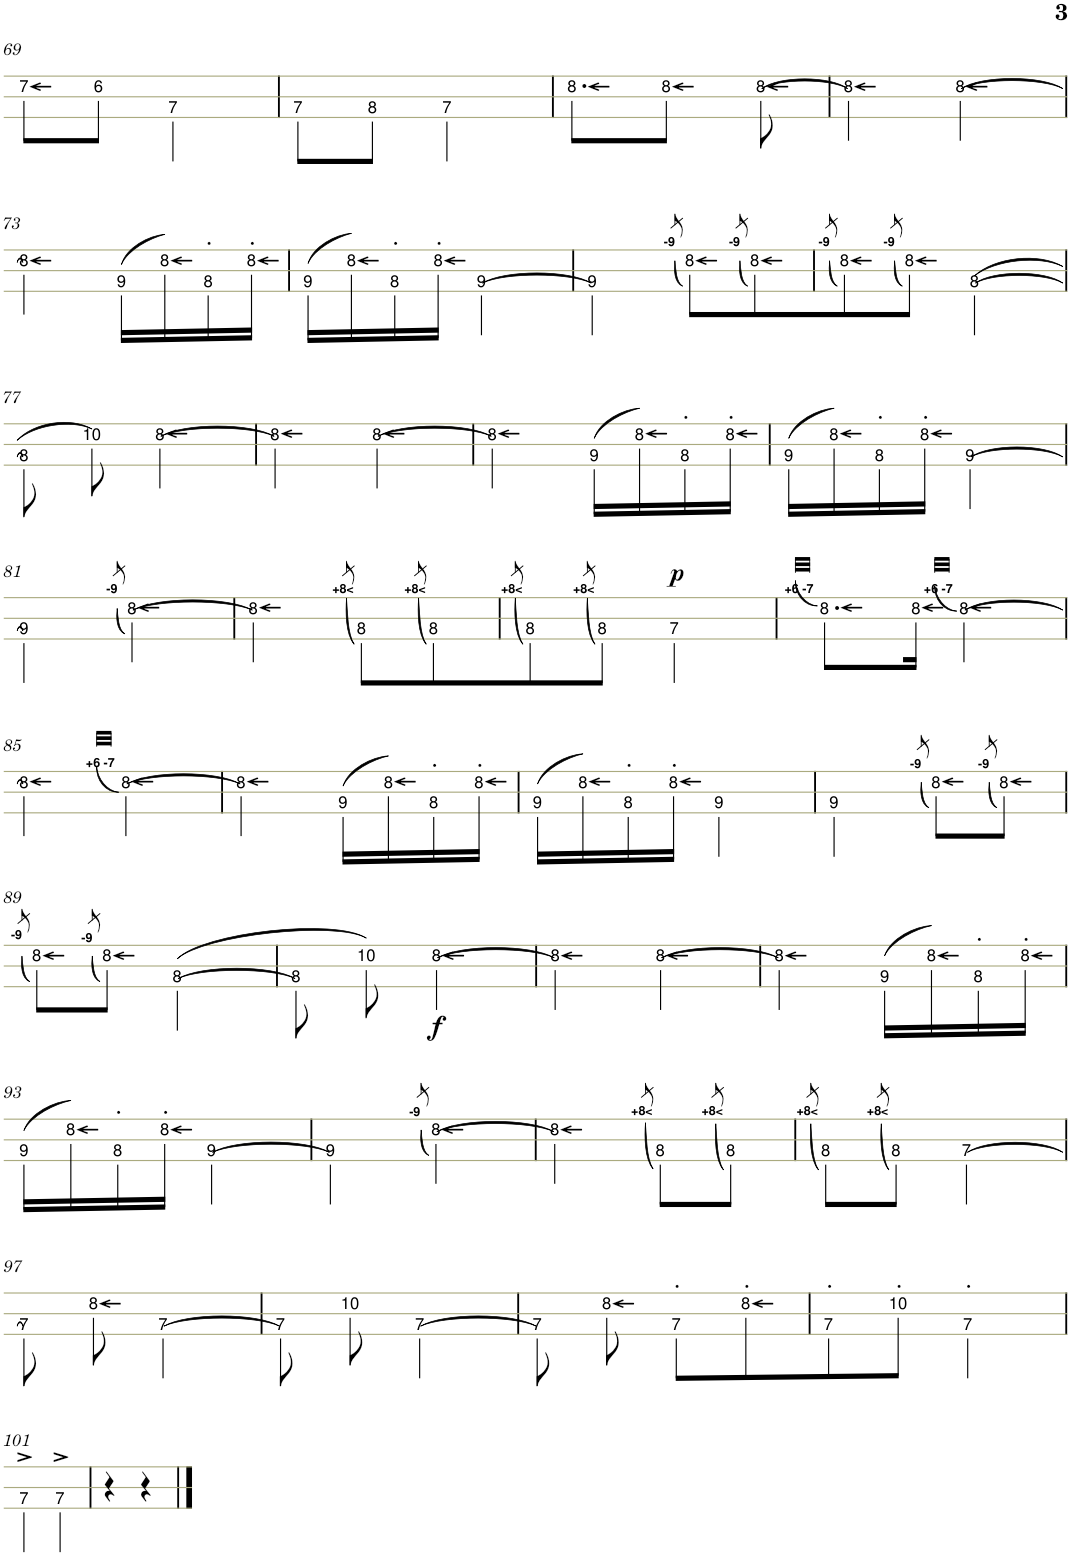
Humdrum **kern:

**kern	**dynam
*part1	*part1
*staff1	*staff1
*I"BLOW DRAW	*
*I'B D	*
!!LO:PB:g=z
*	*
*k[b-]	*
*M2/4	*
=69	=69
8f#\L	.
8f\J	.
4d\	.
=70	=70
8d\L	.
8e-\J	.
4d\	.
=71	=71
8.g\L	.
8.g\J	.
[8g\	.
=72	=72
4g\]	.
[4g\	.
!!LO:LB:g=z
=73	=73
4g\]	.
(16e\LL	.
16g\)	.
16e-'\	.
16g'\JJ	.
=74	=74
(16e\LL	.
16g\)	.
16e-'\	.
16g'\JJ	.
[4e\	.
=75	=75
4e\]	.
(8qddd/	.
!LO:TX:a:B:t=-9	!
8g\L)	.
(8qddd/	.
!LO:TX:a:B:t=-9	!
8g\)	.
=76	=76
(8qddd/	.
!LO:TX:a:B:t=-9	!
8g\)	.
(8qddd/	.
!LO:TX:a:B:t=-9	!
8g\J)	.
([4e-\	.
!!LO:LB:g=z
=77	=77
8d#\]	.
8a\)	.
[4g\	.
=78	=78
4g\]	.
[4g\	.
=79	=79
4g\]	.
(16e\LL	.
16g\)	.
16e-'\	.
16g'\JJ	.
=80	=80
(16e\LL	.
16g\)	.
16e-'\	.
16g'\JJ	.
[4e\	.
!!LO:LB:g=z
=81	=81
4e\]	.
(8qddd/	.
!LO:TX:a:B:t=-9	!
[4g\)	.
=82	=82
4g\]	.
(8qccc#/	.
!LO:TX:a:B:t=+8<	!
8e-\L)	.
(8qccc#/	.
!LO:TX:a:B:t=+8<	!
8e-\)	.
=83	=83
(8qccc#/	.
!LO:TX:a:B:t=+8<	!
8e-\)	.
(8qccc#/	.
!LO:TX:a:B:t=+8<	!
8e-\J)	.
!	!LO:DY:a
4d\	p
=84	=84
(32qee/LLL	.
32qaa/JJJ	.
!LO:TX:a:B:t=+6 -7	!
8.g\L)	.
16g\Jk	.
(32qee/LLL	.
32qaa/JJJ	.
!LO:TX:a:B:t=+6 -7	!
[4g\)	.
!!LO:LB:g=z
=85	=85
4g\]	.
(32qee/LLL	.
32qaa/JJJ	.
!LO:TX:a:B:t=+6 -7	!
[4g\)	.
=86	=86
4g\]	.
(16e\LL	.
16g\)	.
16e-'\	.
16g'\JJ	.
=87	=87
(16e\LL	.
16g\)	.
16e-'\	.
16g'\JJ	.
4e\	.
=88	=88
4e\	.
(8qddd/	.
!LO:TX:a:B:t=-9	!
8g\L)	.
(8qddd/	.
!LO:TX:a:B:t=-9	!
8g\J)	.
!!LO:LB:g=z
=89	=89
(8qddd/	.
!LO:TX:a:B:t=-9	!
8g\L)	.
(8qddd/	.
!LO:TX:a:B:t=-9	!
8g\J)	.
(>[4e-\	.
=90	=90
8e-\]	.
8a\)	.
!	!LO:DY:b
[4g\	f
=91	=91
4g\]	.
[4g\	.
=92	=92
4g\]	.
(16e\LL	.
16g\)	.
16e-'\	.
16g'\JJ	.
!!LO:LB:g=z
=93	=93
(16e\LL	.
16g\)	.
16e-'\	.
16g'\JJ	.
[4e\	.
=94	=94
4e\]	.
(8qddd/	.
!LO:TX:a:B:t=-9	!
[4g\)	.
=95	=95
4g\]	.
(8qccc#/	.
!LO:TX:a:B:t=+8<	!
8e-\L)	.
(8qccc#/	.
!LO:TX:a:B:t=+8<	!
8e-\J)	.
=96	=96
(8qccc#/	.
!LO:TX:a:B:t=+8<	!
8e-\L)	.
(8qccc#/	.
!LO:TX:a:B:t=+8<	!
8e-\J)	.
[4d\	.
!!LO:LB:g=z
=97	=97
8d\]	.
8g\	.
[4d\	.
=98	=98
8d\]	.
8a\	.
[4d\	.
=99	=99
8d\]	.
8g\	.
8d'\L	.
8g'\	.
=100	=100
8d'\	.
8a'\J	.
4d'\	.
!!LO:LB:g=z
=101	=101
4d^\	.
4d^\	.
=102	=102
4r	.
4r	.
==	==
*-	*-
